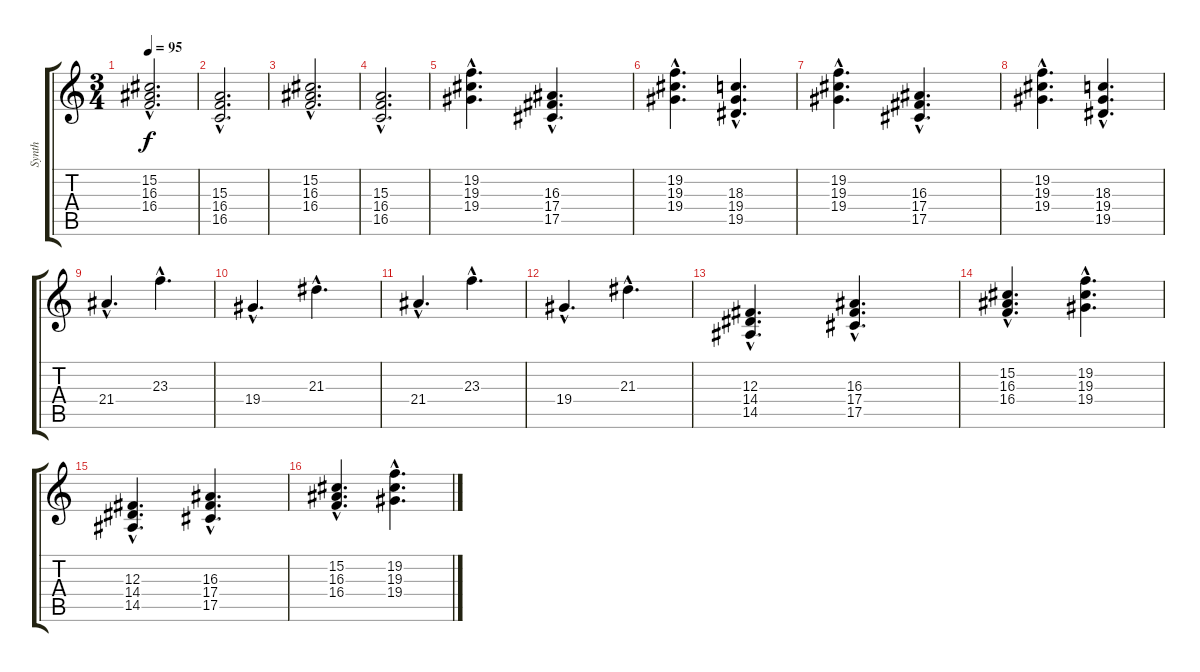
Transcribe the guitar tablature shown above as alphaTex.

\track ("Synth" "Synth") {instrument stringensemble1}
\staff {score tabs}
\tuning (Eb4 Bb3 Gb3 Db3 Ab2 Eb2) {hide}
\ts (3 4)
\tempo 95
\clef g2
\ks c
(15.2{hac} 16.3{hac} 16.4{hac}).2{d dy f instrument stringensemble1} |
(15.3{hac} 16.4{hac} 16.5{hac}).2{d} |
(15.2{hac} 16.3{hac} 16.4{hac}).2{d} |
(15.3{hac} 16.4{hac} 16.5{hac}).2{d} |
(19.2{hac} 19.3{hac} 19.4{hac}).4{d} (16.3{hac} 17.4{hac} 17.5{hac}).4{d} |
(19.2{hac} 19.3{hac} 19.4{hac}).4{d} (18.3{hac} 19.4{hac} 19.5{hac}).4{d} |
(19.2{hac} 19.3{hac} 19.4{hac}).4{d} (16.3{hac} 17.4{hac} 17.5{hac}).4{d} |
(19.2{hac} 19.3{hac} 19.4{hac}).4{d} (18.3{hac} 19.4{hac} 19.5{hac}).4{d} |
21.4{hac}.4{d} 23.3{hac}.4{d} |
19.4{hac}.4{d} 21.3{hac}.4{d} |
21.4{hac}.4{d} 23.3{hac}.4{d} |
19.4{hac}.4{d} 21.3{hac}.4{d} |
(12.3{hac} 14.4{hac} 14.5{hac}).4{d} (16.3{hac} 17.4{hac} 17.5{hac}).4{d} |
(15.2{hac} 16.3{hac} 16.4{hac}).4{d} (19.2{hac} 19.3{hac} 19.4{hac}).4{d} |
(12.3{hac} 14.4{hac} 14.5{hac}).4{d} (16.3{hac} 17.4{hac} 17.5{hac}).4{d} |
(15.2{hac} 16.3{hac} 16.4{hac}).4{d} (19.2{hac} 19.3{hac} 19.4{hac}).4{d}
